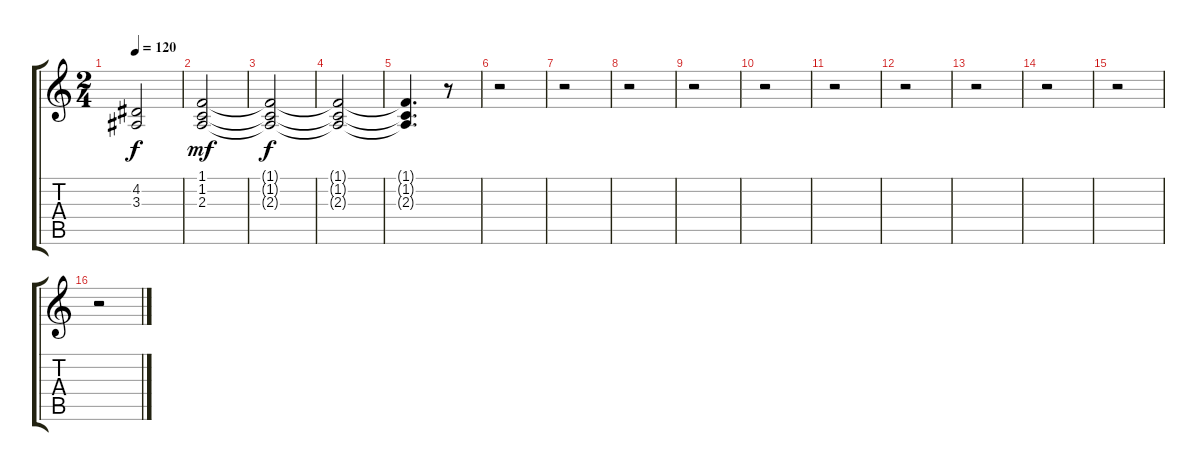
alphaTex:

\track "" {instrument pad4choir}
\staff {score tabs}
\tuning (E4 B3 G3 D3 A2 E2) {hide}
\ts (2 4)
\tempo 120
\clef g2
\ks c
(4.2{t} 3.3{t}).2{dy f} |
(1.1 1.2 2.3).2{dy mf} |
(1.1{t} 1.2{t} 2.3{t}).2{dy f} |
(1.1{t} 1.2{t} 2.3{t}).2 |
(1.1{t} 1.2{t} 2.3{t}).4{d} r.8 |
r.2 |
r.2 |
r.2 |
r.2 |
r.2 |
r.2 |
r.2 |
r.2 |
r.2 |
r.2 |
r.2
